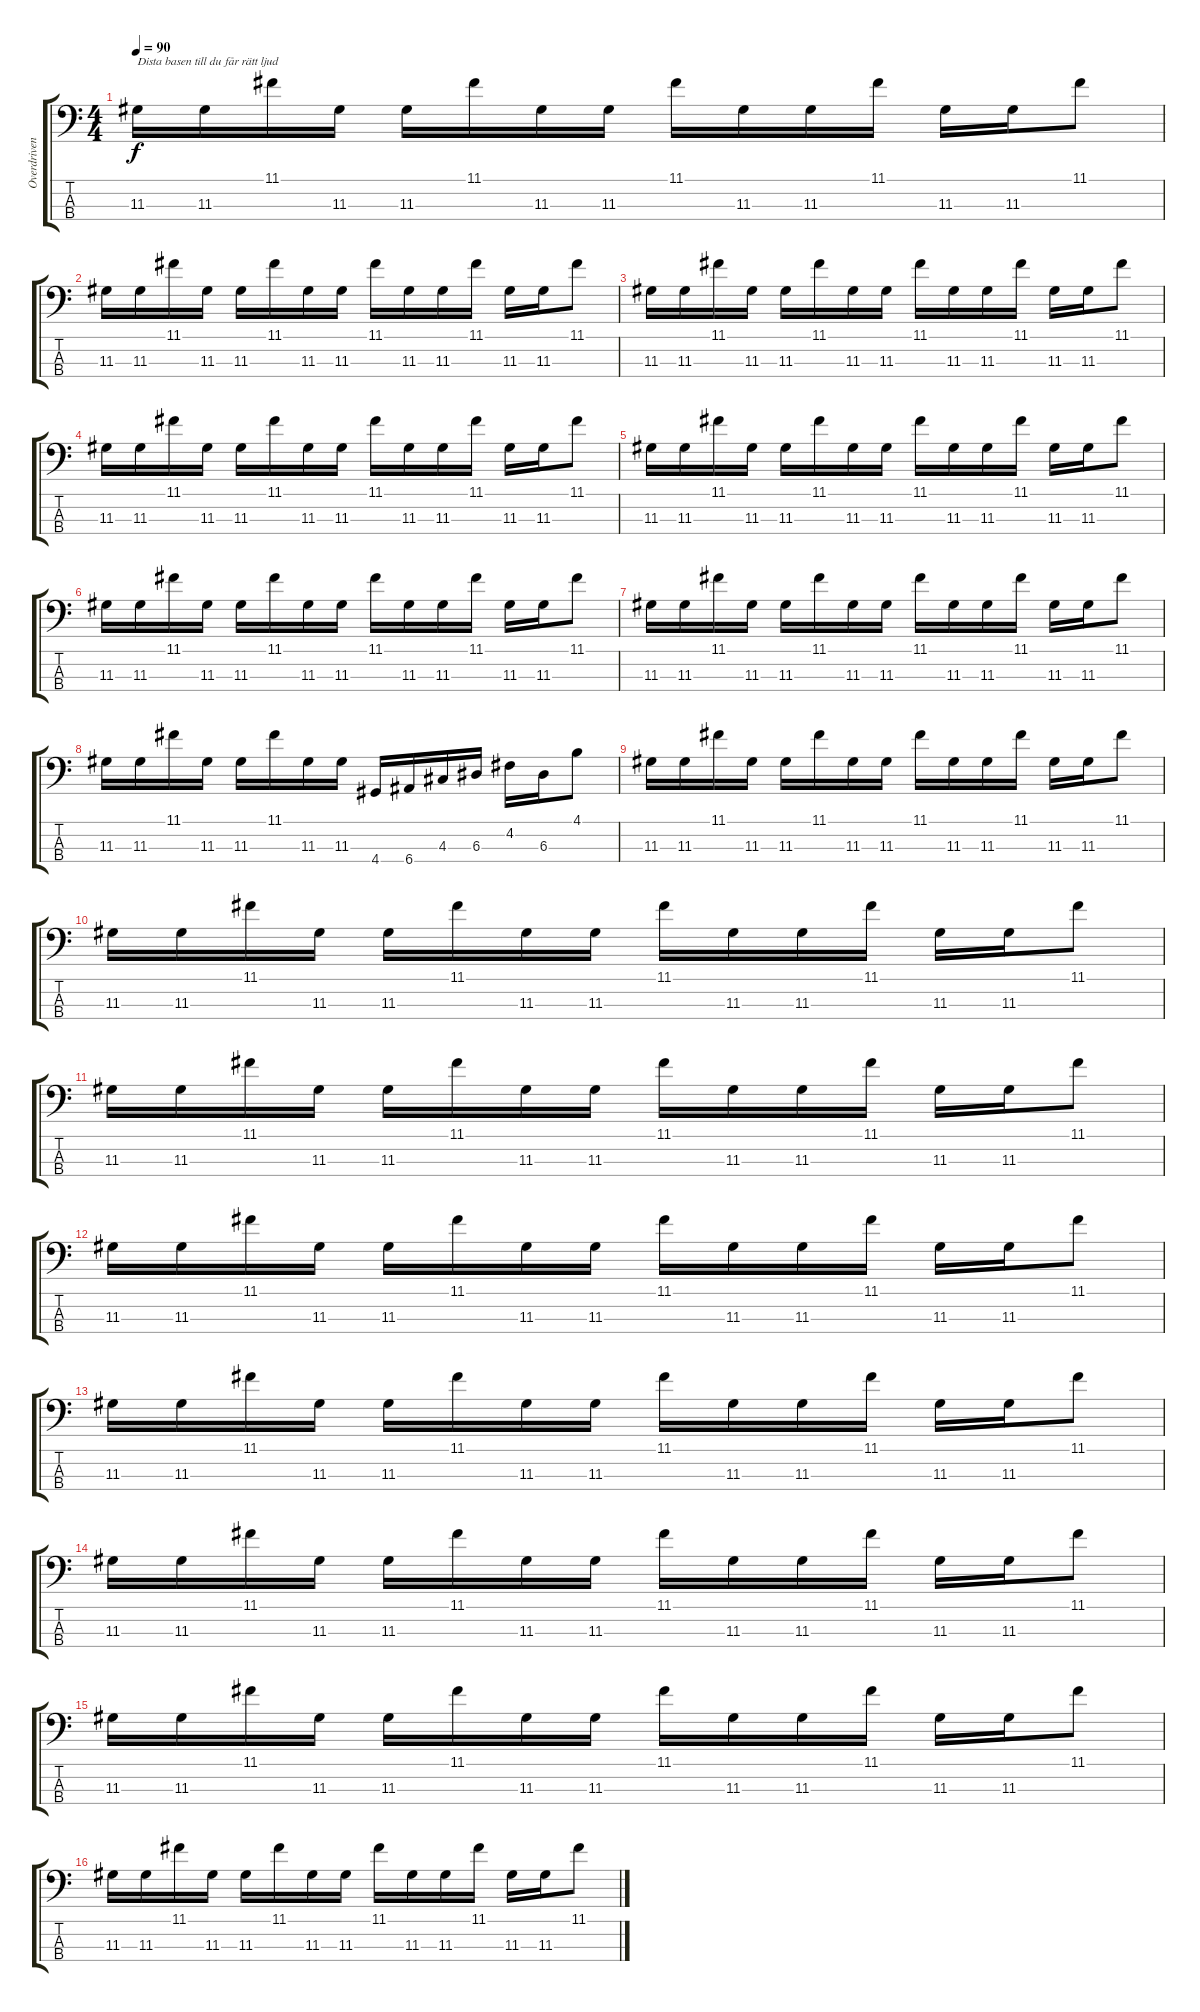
\track ("Overdriven bass" "Overdriven") {instrument electricbasspick}
\staff {score tabs}
\tuning (G2 D2 A1 E1) {hide}
\ts (4 4)
\tempo 90
\clef f4
\ks c
11.3.16{txt "Dista basen till du får rätt ljud" dy f instrument electricbasspick} 11.3.16 11.1.16 11.3.16 11.3.16 11.1.16 11.3.16 11.3.16 11.1.16 11.3.16 11.3.16 11.1.16 11.3.16 11.3.16 11.1.8 |
11.3.16 11.3.16 11.1.16 11.3.16 11.3.16 11.1.16 11.3.16 11.3.16 11.1.16 11.3.16 11.3.16 11.1.16 11.3.16 11.3.16 11.1.8 |
11.3.16 11.3.16 11.1.16 11.3.16 11.3.16 11.1.16 11.3.16 11.3.16 11.1.16 11.3.16 11.3.16 11.1.16 11.3.16 11.3.16 11.1.8 |
11.3.16 11.3.16 11.1.16 11.3.16 11.3.16 11.1.16 11.3.16 11.3.16 11.1.16 11.3.16 11.3.16 11.1.16 11.3.16 11.3.16 11.1.8 |
11.3.16 11.3.16 11.1.16 11.3.16 11.3.16 11.1.16 11.3.16 11.3.16 11.1.16 11.3.16 11.3.16 11.1.16 11.3.16 11.3.16 11.1.8 |
11.3.16 11.3.16 11.1.16 11.3.16 11.3.16 11.1.16 11.3.16 11.3.16 11.1.16 11.3.16 11.3.16 11.1.16 11.3.16 11.3.16 11.1.8 |
11.3.16 11.3.16 11.1.16 11.3.16 11.3.16 11.1.16 11.3.16 11.3.16 11.1.16 11.3.16 11.3.16 11.1.16 11.3.16 11.3.16 11.1.8 |
11.3.16 11.3.16 11.1.16 11.3.16 11.3.16 11.1.16 11.3.16 11.3.16 4.4.16 6.4.16 4.3.16 6.3.16 4.2.16 6.3.16 4.1.8 |
11.3.16{volume 16} 11.3.16 11.1.16 11.3.16 11.3.16 11.1.16 11.3.16 11.3.16 11.1.16 11.3.16 11.3.16 11.1.16 11.3.16 11.3.16 11.1.8 |
11.3.16 11.3.16 11.1.16 11.3.16 11.3.16 11.1.16 11.3.16 11.3.16 11.1.16 11.3.16 11.3.16 11.1.16 11.3.16 11.3.16 11.1.8 |
11.3.16 11.3.16 11.1.16 11.3.16 11.3.16 11.1.16 11.3.16 11.3.16 11.1.16 11.3.16 11.3.16 11.1.16 11.3.16 11.3.16 11.1.8 |
11.3.16 11.3.16 11.1.16 11.3.16 11.3.16 11.1.16 11.3.16 11.3.16 11.1.16 11.3.16 11.3.16 11.1.16 11.3.16 11.3.16 11.1.8 |
11.3.16 11.3.16 11.1.16 11.3.16 11.3.16 11.1.16 11.3.16 11.3.16 11.1.16 11.3.16 11.3.16 11.1.16 11.3.16 11.3.16 11.1.8 |
11.3.16 11.3.16 11.1.16 11.3.16 11.3.16 11.1.16 11.3.16 11.3.16 11.1.16 11.3.16 11.3.16 11.1.16 11.3.16 11.3.16 11.1.8 |
11.3.16 11.3.16 11.1.16 11.3.16 11.3.16 11.1.16 11.3.16 11.3.16 11.1.16 11.3.16 11.3.16 11.1.16 11.3.16 11.3.16 11.1.8 |
11.3.16 11.3.16 11.1.16 11.3.16 11.3.16 11.1.16 11.3.16 11.3.16 11.1.16 11.3.16 11.3.16 11.1.16 11.3.16 11.3.16 11.1.8
